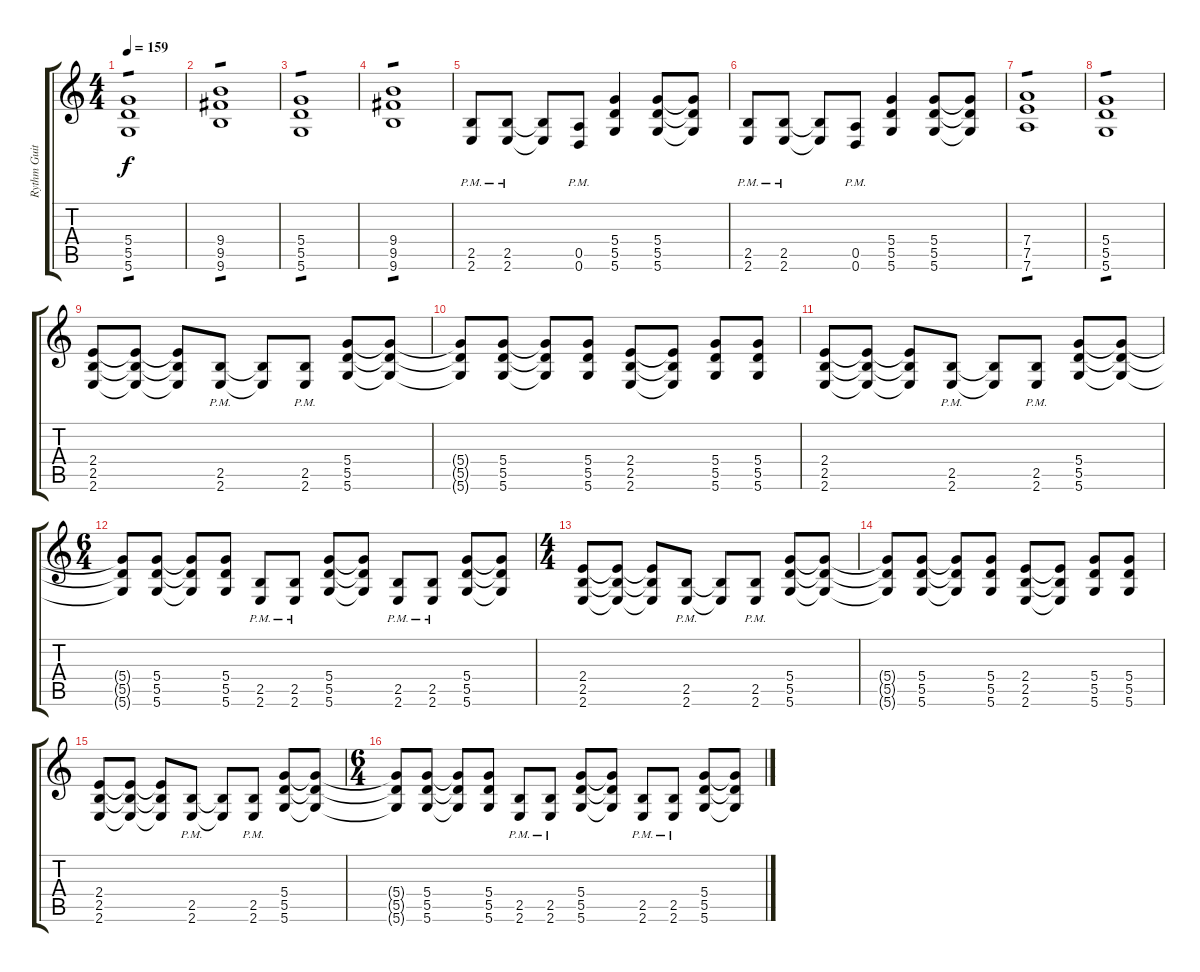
\track ("Rythm Guitar" "Rythm Guit") {instrument distortionguitar}
\staff {score tabs}
\tuning (E4 B3 G3 D3 A2 D2) {hide}
\ts (4 4)
\tempo 159
\clef g2
\ks c
(5.4 5.5 5.6).1{tp 1 dy f} |
(9.4 9.5 9.6).1{tp 1} |
(5.4 5.5 5.6).1{tp 1} |
(9.4 9.5 9.6).1{tp 1} |
(2.5 2.6{pm}).8 (2.5 2.6{pm}).8 (2.5{t} 2.6{t}).8 (0.5 0.6{pm}).8 (5.4 5.5 5.6).4 (5.4 5.5 5.6).8 (5.4{t} 5.5{t} 5.6{t}).8 |
(2.5 2.6{pm}).8 (2.5 2.6{pm}).8 (2.5{t} 2.6{t}).8 (0.5 0.6{pm}).8 (5.4 5.5 5.6).4 (5.4 5.5 5.6).8 (5.4{t} 5.5{t} 5.6{t}).8 |
(7.4 7.5 7.6).1{tp 1} |
(5.4 5.5 5.6).1{tp 1} |
(2.4 2.5 2.6).8 (2.4{t} 2.5{t} 2.6{t}).8 (2.4{t} 2.5{t} 2.6{t}).8 (2.5 2.6{pm}).8 (2.5{t} 2.6{t}).8 (2.5 2.6{pm}).8 (5.4 5.5 5.6).8 (5.4{t} 5.5{t} 5.6{t}).8 |
(5.4{t} 5.5{t} 5.6{t}).8 (5.4 5.5 5.6).8 (5.4{t} 5.5{t} 5.6{t}).8 (5.4 5.5 5.6).8 (2.4 2.5 2.6).8 (2.4{t} 2.5{t} 2.6{t}).8 (5.4 5.5 5.6).8 (5.4 5.5 5.6).8 |
(2.4 2.5 2.6).8 (2.4{t} 2.5{t} 2.6{t}).8 (2.4{t} 2.5{t} 2.6{t}).8 (2.5 2.6{pm}).8 (2.5{t} 2.6{t}).8 (2.5 2.6{pm}).8 (5.4 5.5 5.6).8 (5.4{t} 5.5{t} 5.6{t}).8 |
\ts (6 4)
(5.4{t} 5.5{t} 5.6{t}).8 (5.4 5.5 5.6).8 (5.4{t} 5.5{t} 5.6{t}).8 (5.4 5.5 5.6).8 (2.5 2.6{pm}).8 (2.5 2.6{pm}).8 (5.4 5.5 5.6).8 (5.4{t} 5.5{t} 5.6{t}).8 (2.5 2.6{pm}).8 (2.5 2.6{pm}).8 (5.4 5.5 5.6).8 (5.4{t} 5.5{t} 5.6{t}).8 |
\ts (4 4)
(2.4 2.5 2.6).8 (2.4{t} 2.5{t} 2.6{t}).8 (2.4{t} 2.5{t} 2.6{t}).8 (2.5 2.6{pm}).8 (2.5{t} 2.6{t}).8 (2.5 2.6{pm}).8 (5.4 5.5 5.6).8 (5.4{t} 5.5{t} 5.6{t}).8 |
(5.4{t} 5.5{t} 5.6{t}).8 (5.4 5.5 5.6).8 (5.4{t} 5.5{t} 5.6{t}).8 (5.4 5.5 5.6).8 (2.4 2.5 2.6).8 (2.4{t} 2.5{t} 2.6{t}).8 (5.4 5.5 5.6).8 (5.4 5.5 5.6).8 |
(2.4 2.5 2.6).8 (2.4{t} 2.5{t} 2.6{t}).8 (2.4{t} 2.5{t} 2.6{t}).8 (2.5 2.6{pm}).8 (2.5{t} 2.6{t}).8 (2.5 2.6{pm}).8 (5.4 5.5 5.6).8 (5.4{t} 5.5{t} 5.6{t}).8 |
\ts (6 4)
(5.4{t} 5.5{t} 5.6{t}).8 (5.4 5.5 5.6).8 (5.4{t} 5.5{t} 5.6{t}).8 (5.4 5.5 5.6).8 (2.5 2.6{pm}).8 (2.5 2.6{pm}).8 (5.4 5.5 5.6).8 (5.4{t} 5.5{t} 5.6{t}).8 (2.5 2.6{pm}).8 (2.5 2.6{pm}).8 (5.4 5.5 5.6).8 (5.4{t} 5.5{t} 5.6{t}).8
